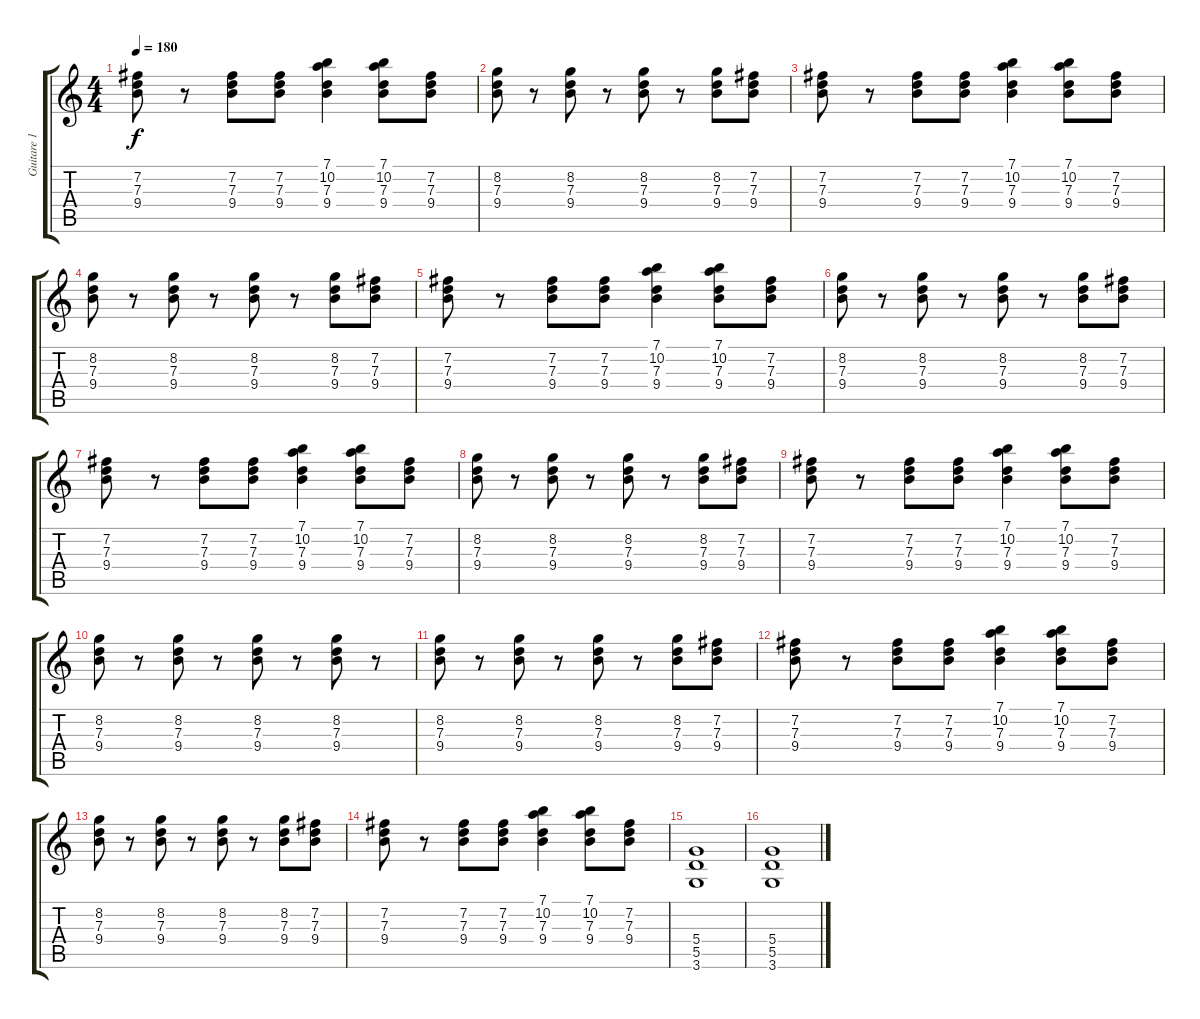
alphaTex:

\track ("Guitare 1" "Guitare 1") {instrument distortionguitar}
\staff {score tabs}
\tuning (E4 B3 G3 D3 A2 E2) {hide}
\ts (4 4)
\tempo 180
\clef g2
\ks c
(7.2 7.3 9.4).8{dy f} r.8 (7.2 7.3 9.4).8 (7.2 7.3 9.4).8 (7.1 10.2 7.3 9.4).4 (7.1 10.2 7.3 9.4).8 (7.2 7.3 9.4).8 |
(8.2 7.3 9.4).8 r.8 (8.2 7.3 9.4).8 r.8 (8.2 7.3 9.4).8 r.8 (8.2 7.3 9.4).8 (7.2 7.3 9.4).8 |
(7.2 7.3 9.4).8 r.8 (7.2 7.3 9.4).8 (7.2 7.3 9.4).8 (7.1 10.2 7.3 9.4).4 (7.1 10.2 7.3 9.4).8 (7.2 7.3 9.4).8 |
(8.2 7.3 9.4).8 r.8 (8.2 7.3 9.4).8 r.8 (8.2 7.3 9.4).8 r.8 (8.2 7.3 9.4).8 (7.2 7.3 9.4).8 |
(7.2 7.3 9.4).8 r.8 (7.2 7.3 9.4).8 (7.2 7.3 9.4).8 (7.1 10.2 7.3 9.4).4 (7.1 10.2 7.3 9.4).8 (7.2 7.3 9.4).8 |
(8.2 7.3 9.4).8 r.8 (8.2 7.3 9.4).8 r.8 (8.2 7.3 9.4).8 r.8 (8.2 7.3 9.4).8 (7.2 7.3 9.4).8 |
(7.2 7.3 9.4).8 r.8 (7.2 7.3 9.4).8 (7.2 7.3 9.4).8 (7.1 10.2 7.3 9.4).4 (7.1 10.2 7.3 9.4).8 (7.2 7.3 9.4).8 |
(8.2 7.3 9.4).8 r.8 (8.2 7.3 9.4).8 r.8 (8.2 7.3 9.4).8 r.8 (8.2 7.3 9.4).8 (7.2 7.3 9.4).8 |
(7.2 7.3 9.4).8 r.8 (7.2 7.3 9.4).8 (7.2 7.3 9.4).8 (7.1 10.2 7.3 9.4).4 (7.1 10.2 7.3 9.4).8 (7.2 7.3 9.4).8 |
(8.2 7.3 9.4).8 r.8 (8.2 7.3 9.4).8 r.8 (8.2 7.3 9.4).8 r.8 (8.2 7.3 9.4).8 r.8 |
(8.2 7.3 9.4).8 r.8 (8.2 7.3 9.4).8 r.8 (8.2 7.3 9.4).8 r.8 (8.2 7.3 9.4).8 (7.2 7.3 9.4).8 |
(7.2 7.3 9.4).8 r.8 (7.2 7.3 9.4).8 (7.2 7.3 9.4).8 (7.1 10.2 7.3 9.4).4 (7.1 10.2 7.3 9.4).8 (7.2 7.3 9.4).8 |
(8.2 7.3 9.4).8 r.8 (8.2 7.3 9.4).8 r.8 (8.2 7.3 9.4).8 r.8 (8.2 7.3 9.4).8 (7.2 7.3 9.4).8 |
(7.2 7.3 9.4).8 r.8 (7.2 7.3 9.4).8 (7.2 7.3 9.4).8 (7.1 10.2 7.3 9.4).4 (7.1 10.2 7.3 9.4).8 (7.2 7.3 9.4).8 |
(5.4 5.5 3.6).1 |
(5.4 5.5 3.6).1
